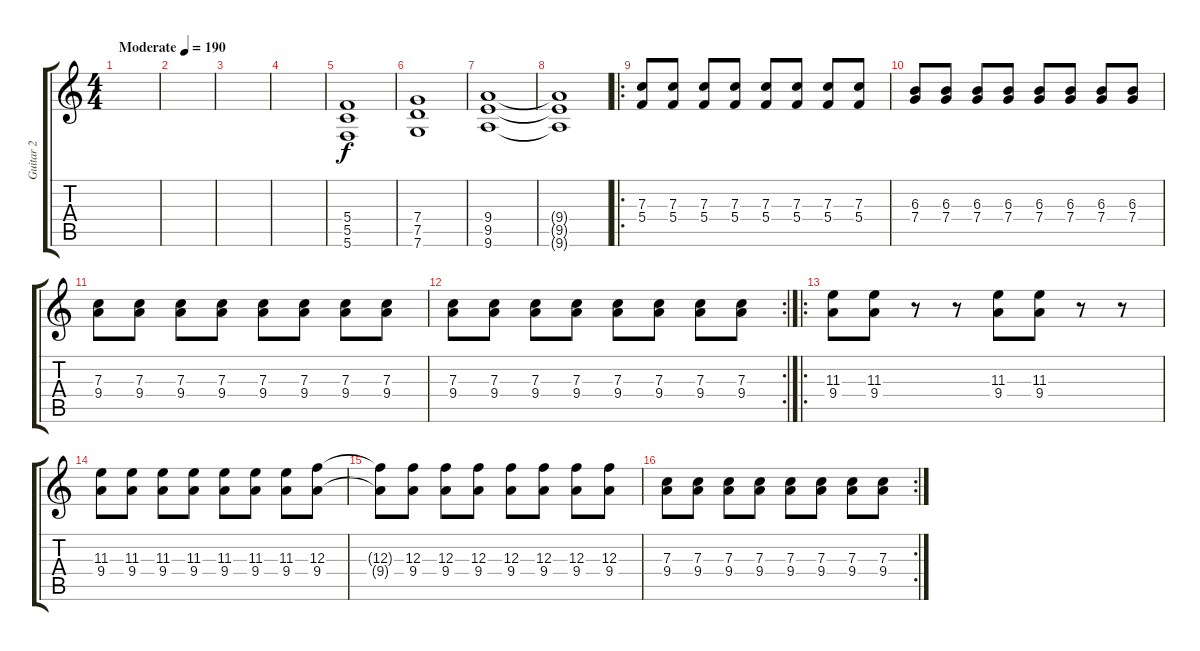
\track ("Guitar 2" "Guitar 2") {instrument distortionguitar}
\staff {score tabs}
\tuning (D4 A3 F3 C3 G2 C2) {hide}
\ts (4 4)
\tempo (190 "Moderate")
\clef g2
\ks c
|
|
|
|
(5.4 5.5 5.6).1 |
(7.4 7.5 7.6).1 |
(9.4 9.5 9.6).1 |
(9.4{t} 9.5{t} 9.6{t}).1 |
\ro
(7.3 5.4).8 (7.3 5.4).8 (7.3 5.4).8 (7.3 5.4).8 (7.3 5.4).8 (7.3 5.4).8 (7.3 5.4).8 (7.3 5.4).8 |
(6.3 7.4).8 (6.3 7.4).8 (6.3 7.4).8 (6.3 7.4).8 (6.3 7.4).8 (6.3 7.4).8 (6.3 7.4).8 (6.3 7.4).8 |
(7.3 9.4).8 (7.3 9.4).8 (7.3 9.4).8 (7.3 9.4).8 (7.3 9.4).8 (7.3 9.4).8 (7.3 9.4).8 (7.3 9.4).8 |
\rc 2
(7.3 9.4).8 (7.3 9.4).8 (7.3 9.4).8 (7.3 9.4).8 (7.3 9.4).8 (7.3 9.4).8 (7.3 9.4).8 (7.3 9.4).8 |
\ro
(11.3 9.4).8 (11.3 9.4).8 r.8 r.8 (11.3 9.4).8 (11.3 9.4).8 r.8 r.8 |
(11.3 9.4).8 (11.3 9.4).8 (11.3 9.4).8 (11.3 9.4).8 (11.3 9.4).8 (11.3 9.4).8 (11.3 9.4).8 (12.3 9.4).8 |
(12.3{t} 9.4{t}).8 (12.3 9.4).8 (12.3 9.4).8 (12.3 9.4).8 (12.3 9.4).8 (12.3 9.4).8 (12.3 9.4).8 (12.3 9.4).8 |
\rc 2
(7.3 9.4).8 (7.3 9.4).8 (7.3 9.4).8 (7.3 9.4).8 (7.3 9.4).8 (7.3 9.4).8 (7.3 9.4).8 (7.3 9.4).8
